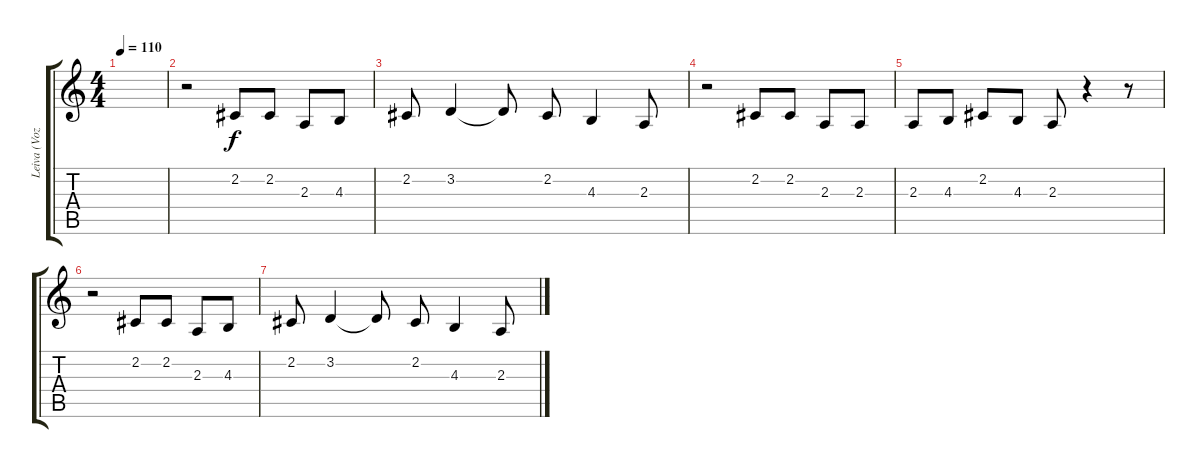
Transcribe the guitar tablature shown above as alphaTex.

\track ("Leiva (Voz)" "Leiva (Voz") {instrument cello}
\staff {score tabs}
\tuning (E4 B3 G3 D3 A2 E2) {hide}
\ts (4 4)
\tempo 110
\clef g2
\ks c
|
r.2 2.2.8 2.2.8 2.3.8 4.3.8 |
2.2.8 3.2.4 3.2{t}.8 2.2.8 4.3.4 2.3.8 |
r.2 2.2.8 2.2.8 2.3.8 2.3.8 |
2.3.8 4.3.8 2.2.8 4.3.8 2.3.8 r.4 r.8 |
r.2 2.2.8 2.2.8 2.3.8 4.3.8 |
2.2.8 3.2.4 3.2{t}.8 2.2.8 4.3.4 2.3.8
